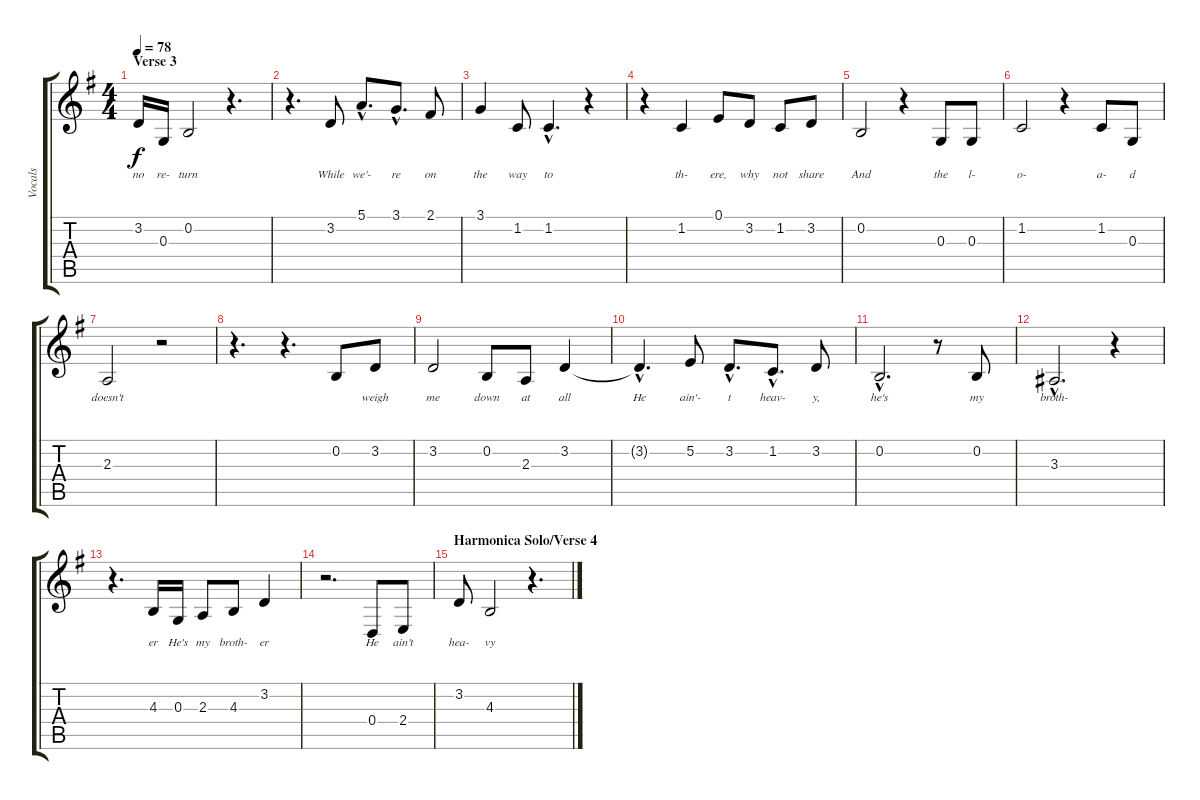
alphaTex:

\track ("Vocals" "Vocals") {instrument tenorsax}
\staff {score tabs}
\tuning (E4 B3 G3 D3 A2 E2) {hide}
\ts (4 4)
\section ("" "Verse 3")
\tempo 78
\clef g2
\ks g
3.2.16{lyrics (0 "no") lyrics (1 "") lyrics (2 "") lyrics (3 "") lyrics (4 "") dy f} 0.3.16{lyrics (0 "re-") lyrics (1 "") lyrics (2 "") lyrics (3 "") lyrics (4 "")} 0.2.2{lyrics (0 "turn") lyrics (1 "") lyrics (2 "") lyrics (3 "") lyrics (4 "")} r.4{d} |
r.4{d} 3.2.8{lyrics (0 "While") lyrics (1 "") lyrics (2 "") lyrics (3 "") lyrics (4 "")} 5.1{hac}.8{d lyrics (0 "we'-") lyrics (1 "") lyrics (2 "") lyrics (3 "") lyrics (4 "")} 3.1{hac}.8{d lyrics (0 "re") lyrics (1 "") lyrics (2 "") lyrics (3 "") lyrics (4 "")} 2.1.8{lyrics (0 "on") lyrics (1 "") lyrics (2 "") lyrics (3 "") lyrics (4 "")} |
3.1.4{lyrics (0 "the") lyrics (1 "") lyrics (2 "") lyrics (3 "") lyrics (4 "")} 1.2.8{lyrics (0 "way") lyrics (1 "") lyrics (2 "") lyrics (3 "") lyrics (4 "")} 1.2{hac}.4{d lyrics (0 "to") lyrics (1 "") lyrics (2 "") lyrics (3 "") lyrics (4 "")} r.4 |
r.4 1.2.4{lyrics (0 "th-") lyrics (1 "") lyrics (2 "") lyrics (3 "") lyrics (4 "")} 0.1.8{lyrics (0 "ere,") lyrics (1 "") lyrics (2 "") lyrics (3 "") lyrics (4 "")} 3.2.8{lyrics (0 "why") lyrics (1 "") lyrics (2 "") lyrics (3 "") lyrics (4 "")} 1.2.8{lyrics (0 "not") lyrics (1 "") lyrics (2 "") lyrics (3 "") lyrics (4 "")} 3.2.8{lyrics (0 "share") lyrics (1 "") lyrics (2 "") lyrics (3 "") lyrics (4 "")} |
0.2.2{lyrics (0 "And") lyrics (1 "") lyrics (2 "") lyrics (3 "") lyrics (4 "")} r.4 0.3.8{lyrics (0 "the") lyrics (1 "") lyrics (2 "") lyrics (3 "") lyrics (4 "")} 0.3.8{lyrics (0 "l-") lyrics (1 "") lyrics (2 "") lyrics (3 "") lyrics (4 "")} |
1.2.2{lyrics (0 "o-") lyrics (1 "") lyrics (2 "") lyrics (3 "") lyrics (4 "")} r.4 1.2.8{lyrics (0 "a-") lyrics (1 "") lyrics (2 "") lyrics (3 "") lyrics (4 "")} 0.3.8{lyrics (0 "d") lyrics (1 "") lyrics (2 "") lyrics (3 "") lyrics (4 "")} |
2.3.2{lyrics (0 "doesn't") lyrics (1 "") lyrics (2 "") lyrics (3 "") lyrics (4 "")} r.2 |
r.4{d} r.4{d} 0.2.8{lyrics (0 "") lyrics (1 "") lyrics (2 "") lyrics (3 "") lyrics (4 "")} 3.2.8{lyrics (0 "weigh") lyrics (1 "") lyrics (2 "") lyrics (3 "") lyrics (4 "")} |
3.2.2{lyrics (0 "me") lyrics (1 "") lyrics (2 "") lyrics (3 "") lyrics (4 "")} 0.2.8{lyrics (0 "down") lyrics (1 "") lyrics (2 "") lyrics (3 "") lyrics (4 "")} 2.3.8{lyrics (0 "at") lyrics (1 "") lyrics (2 "") lyrics (3 "") lyrics (4 "")} 3.2.4{lyrics (0 "all") lyrics (1 "") lyrics (2 "") lyrics (3 "") lyrics (4 "")} |
3.2{hac t}.4{d lyrics (0 "He") lyrics (1 "") lyrics (2 "") lyrics (3 "") lyrics (4 "")} 5.2.8{lyrics (0 "ain'-") lyrics (1 "") lyrics (2 "") lyrics (3 "") lyrics (4 "")} 3.2{hac}.8{d lyrics (0 "t") lyrics (1 "") lyrics (2 "") lyrics (3 "") lyrics (4 "")} 1.2{hac}.8{d lyrics (0 "heav-") lyrics (1 "") lyrics (2 "") lyrics (3 "") lyrics (4 "")} 3.2.8{lyrics (0 "y,") lyrics (1 "") lyrics (2 "") lyrics (3 "") lyrics (4 "")} |
0.2{hac}.2{d lyrics (0 "he's") lyrics (1 "") lyrics (2 "") lyrics (3 "") lyrics (4 "")} r.8 0.2.8{lyrics (0 "my") lyrics (1 "") lyrics (2 "") lyrics (3 "") lyrics (4 "")} |
3.3{hac}.2{d lyrics (0 "broth-") lyrics (1 "") lyrics (2 "") lyrics (3 "") lyrics (4 "")} r.4 |
r.4{d} 4.3.16{lyrics (0 "er") lyrics (1 "") lyrics (2 "") lyrics (3 "") lyrics (4 "")} 0.3.16{lyrics (0 "He's") lyrics (1 "") lyrics (2 "") lyrics (3 "") lyrics (4 "")} 2.3.8{lyrics (0 "my") lyrics (1 "") lyrics (2 "") lyrics (3 "") lyrics (4 "")} 4.3.8{lyrics (0 "broth-") lyrics (1 "") lyrics (2 "") lyrics (3 "") lyrics (4 "")} 3.2.4{lyrics (0 "er") lyrics (1 "") lyrics (2 "") lyrics (3 "") lyrics (4 "")} |
r.2{d} 0.4.8{lyrics (0 "He") lyrics (1 "") lyrics (2 "") lyrics (3 "") lyrics (4 "")} 2.4.8{lyrics (0 "ain't") lyrics (1 "") lyrics (2 "") lyrics (3 "") lyrics (4 "")} |
\section ("" "Harmonica Solo/Verse 4")
3.2.8{lyrics (0 "hea-") lyrics (1 "") lyrics (2 "") lyrics (3 "") lyrics (4 "")} 4.3.2{lyrics (0 "vy") lyrics (1 "") lyrics (2 "") lyrics (3 "") lyrics (4 "")} r.4{d}
